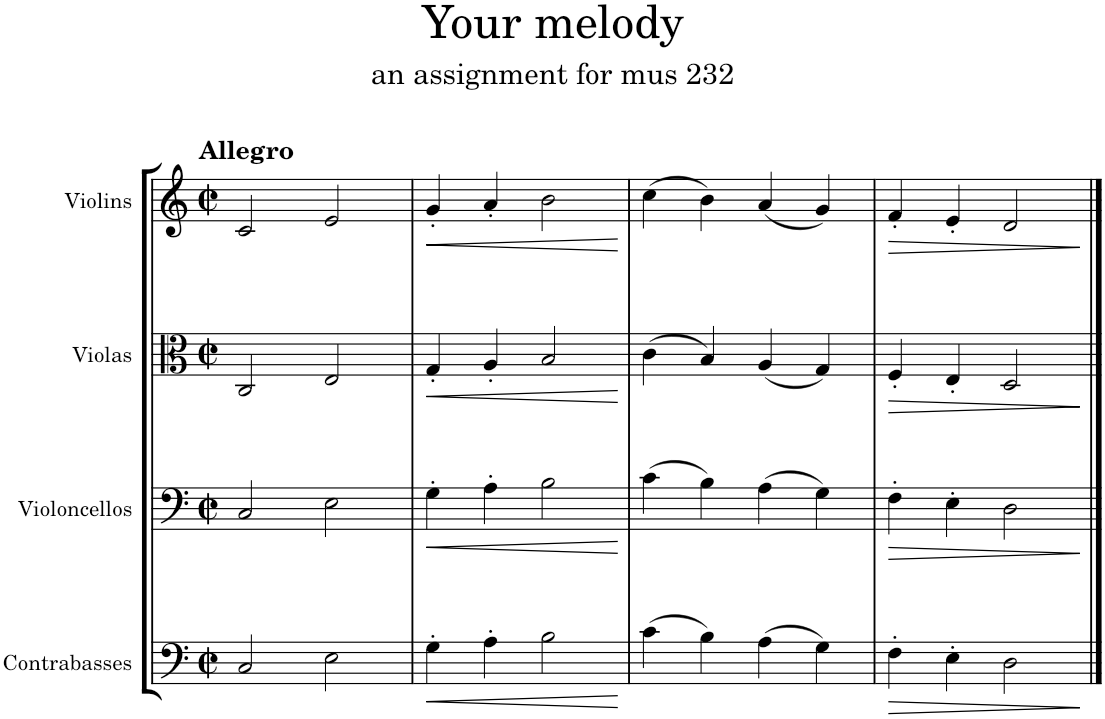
**kern	**dynam	**kern	**dynam	**kern	**dynam	**kern	**dynam
*part4	*part4	*part3	*part3	*part2	*part2	*part1	*part1
*staff4	*staff4	*staff3	*staff3	*staff2	*staff2	*staff1	*staff1
*I"Contrabasses	*	*I"Violoncellos	*	*I"Violas	*	*I"Violins	*
*I'Cbs.	*	*I'Vcs.	*	*I'Vlas.	*	*I'Vlns.	*
*clefF4	*	*clefF4	*	*clefC3	*	*clefG2	*
*Trd7c12	*	*	*	*	*	*	*
*k[]	*	*k[]	*	*k[]	*	*k[]	*
*M2/2	*	*M2/2	*	*M2/2	*	*M2/2	*
*met(c|)	*	*met(c|)	*	*met(c|)	*	*met(c|)	*
=1	=1	=1	=1	=1	=1	=1	=1
!	!	!	!	!	!	!LO:TX:a:B:t=Allegro	!
2C/	.	2C/	.	2C/	.	2c/	.
2E\	.	2E\	.	2E/	.	2e/	.
=2	=2	=2	=2	=2	=2	=2	=2
!	!LO:HP:b	!	!LO:HP:b	!	!LO:HP:b	!	!LO:HP:b
4G'\	<	4G'\	<	4G'/	<	4g'/	<
4A'\	.	4A'\	.	4A'/	.	4a'/	.
2B\	.	2B\	.	2B/	.	2b\	.
.	[	.	[	.	[	.	[
=3	=3	=3	=3	=3	=3	=3	=3
(4c\	.	(4c\	.	(4c\	.	(4cc\	.
4B\)	.	4B\)	.	4B/)	.	4b\)	.
(4A\	.	(4A\	.	(4A/	.	(4a/	.
4G\)	.	4G\)	.	4G/)	.	4g/)	.
=4	=4	=4	=4	=4	=4	=4	=4
!	!LO:HP:b	!	!LO:HP:b	!	!LO:HP:b	!	!LO:HP:b
4F'\	>	4F'\	>	4F'/	>	4f'/	>
4E'\	.	4E'\	.	4E'/	.	4e'/	.
2D\	.	2D\	.	2D/	.	2d/	.
.	]	.	]	.	]	.	]
==	==	==	==	==	==	==	==
*-	*-	*-	*-	*-	*-	*-	*-
